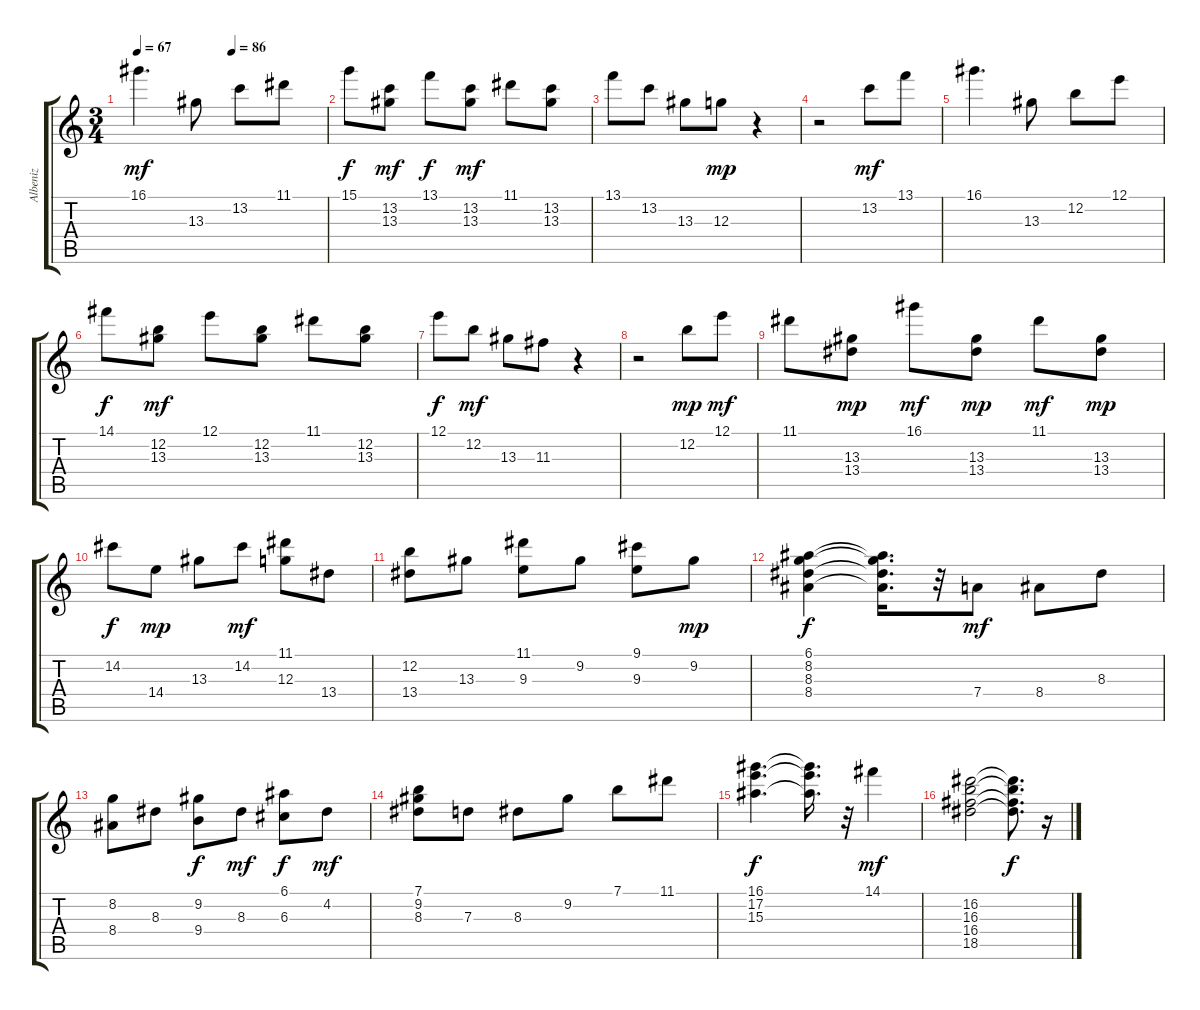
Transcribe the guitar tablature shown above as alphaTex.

\track ("Albeniz" "Albeniz") {solo instrument acousticguitarnylon}
\staff {score tabs}
\tuning (E4 B3 G3 D3 A2 E2) {hide}
\ts (3 4)
\tempo 67
\tempo (86 0.5)
\clef g2
\ks c
16.1.4{d dy mf} 13.3.8 13.2.8 11.1.8 |
15.1.8{dy f} (13.2 13.3).8{dy mf} 13.1.8{dy f} (13.2 13.3).8{dy mf} 11.1.8 (13.2 13.3).8 |
13.1.8 13.2.8 13.3.8 12.3.8{dy mp} r.4 |
r.2 13.2.8{dy mf} 13.1.8 |
16.1.4{d} 13.3.8 12.2.8 12.1.8 |
14.1.8{dy f} (12.2 13.3).8{dy mf} 12.1.8 (12.2 13.3).8 11.1.8 (12.2 13.3).8 |
12.1.8{dy f} 12.2.8{dy mf} 13.3.8 11.3.8 r.4 |
r.2 12.2.8{dy mp} 12.1.8{dy mf} |
11.1.8 (13.3 13.4).8{dy mp} 16.1.8{dy mf} (13.3 13.4).8{dy mp} 11.1.8{dy mf} (13.3 13.4).8{dy mp} |
14.2.8{dy f} 14.4.8{dy mp} 13.3.8 14.2.8{dy mf} (11.1 12.3).8 13.4.8 |
(12.2 13.4).8 13.3.8 (11.1 9.3).8 9.2.8 (9.1 9.3).8 9.2.8{dy mp} |
(6.1 8.2 8.3 8.4).4{dy f} (6.1{t} 8.2{t} 8.3{t} 8.4{t}).16{d} r.32 7.4.8{dy mf} 8.4.8 8.3.8 |
(8.2 8.4).8 8.3.8 (9.2 9.4).8{dy f} 8.3.8{dy mf} (6.1 6.3).8{dy f} 4.2.8{dy mf} |
(7.1 9.2 8.3).8 7.3.8 8.3.8 9.2.8 7.1.8 11.1.8 |
(16.1 17.2 15.3).4{d dy f} (16.1{t} 17.2{t} 15.3{t}).16{d} r.32 14.1.4{dy mf} |
(16.2 16.3 16.4 18.5).2 (16.2{t} 16.3{t} 16.4{t} 18.5{t}).8{d dy f} r.16
